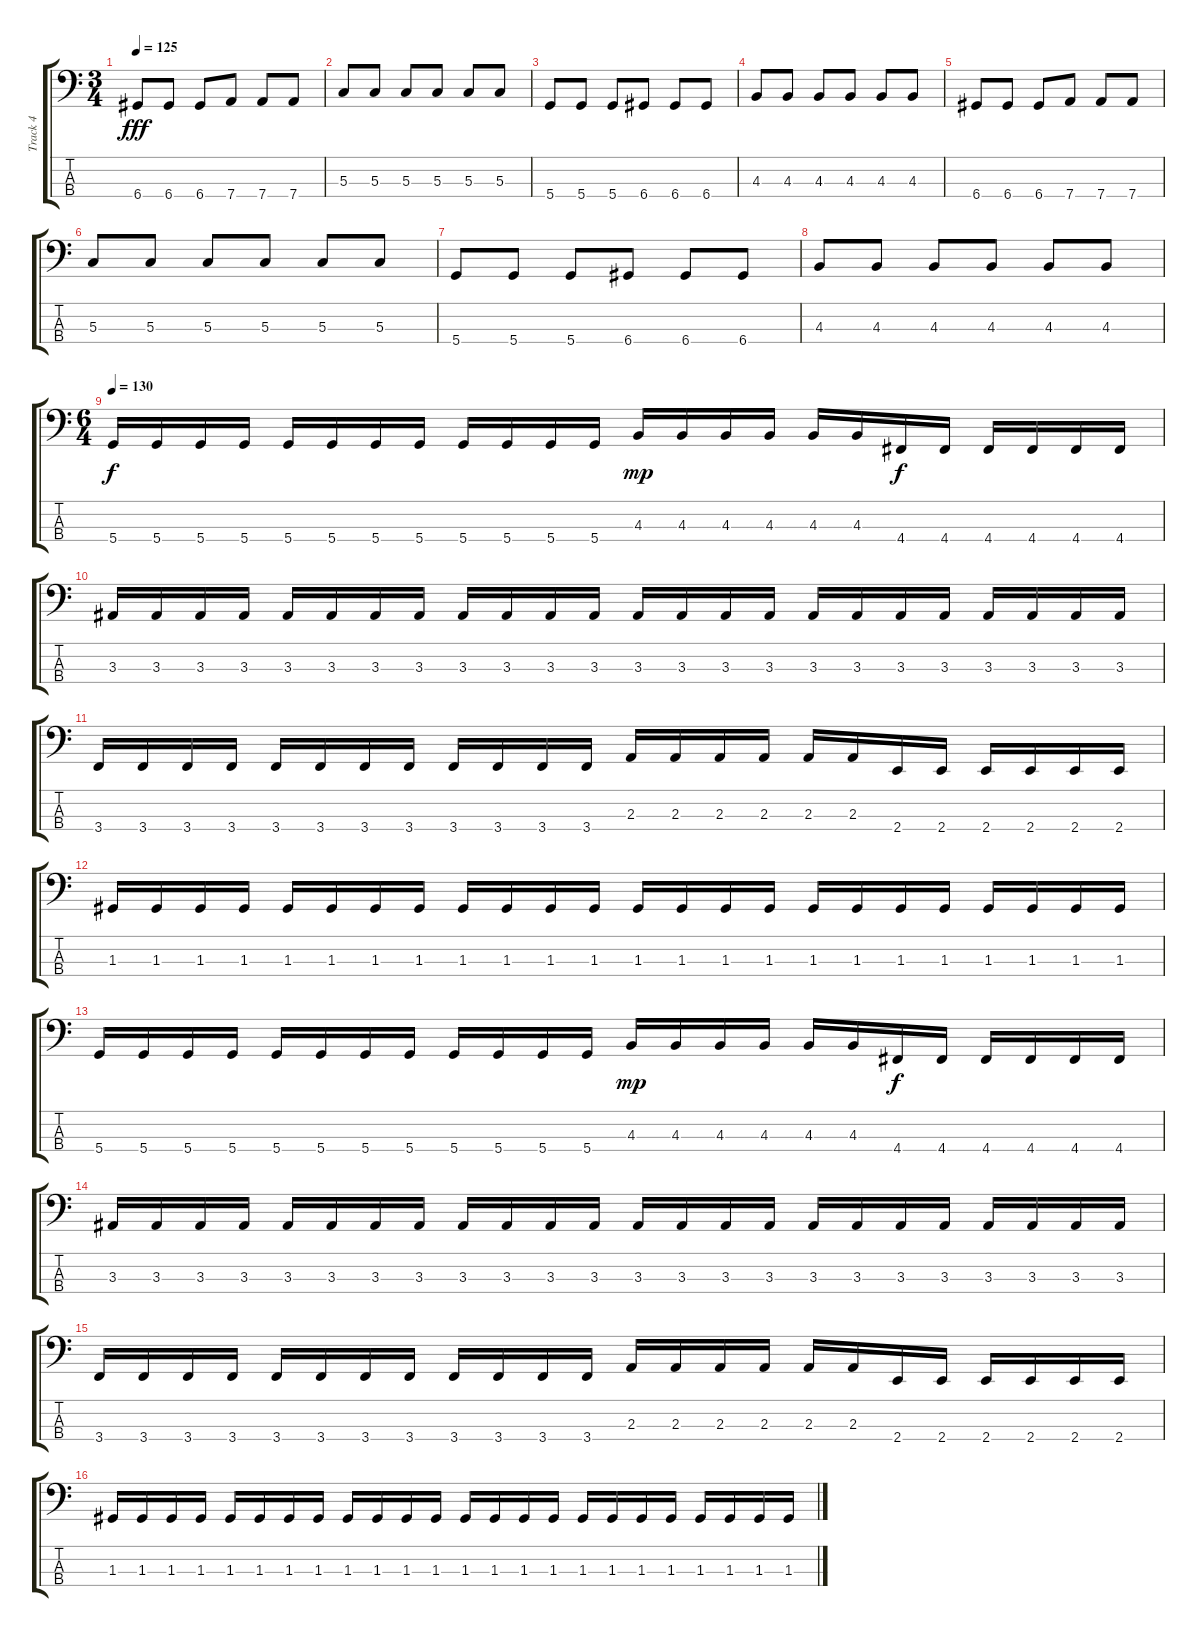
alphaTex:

\track ("Track 4" "Track 4") {instrument electricbassfinger}
\staff {score tabs}
\tuning (F2 C2 G1 D1) {hide}
\ts (3 4)
\tempo 125
\clef f4
\ks c
6.4.8{dy fff} 6.4.8 6.4.8 7.4.8 7.4.8 7.4.8 |
5.3.8 5.3.8 5.3.8 5.3.8 5.3.8 5.3.8 |
5.4.8 5.4.8 5.4.8 6.4.8 6.4.8 6.4.8 |
4.3.8 4.3.8 4.3.8 4.3.8 4.3.8 4.3.8 |
6.4.8 6.4.8 6.4.8 7.4.8 7.4.8 7.4.8 |
5.3.8 5.3.8 5.3.8 5.3.8 5.3.8 5.3.8 |
5.4.8 5.4.8 5.4.8 6.4.8 6.4.8 6.4.8 |
4.3.8 4.3.8 4.3.8 4.3.8 4.3.8 4.3.8 |
\ts (6 4)
\tempo 130
5.4.16{dy f} 5.4.16 5.4.16 5.4.16 5.4.16 5.4.16 5.4.16 5.4.16 5.4.16 5.4.16 5.4.16 5.4.16 4.3.16{dy mp} 4.3.16 4.3.16 4.3.16 4.3.16 4.3.16 4.4.16{dy f} 4.4.16 4.4.16 4.4.16 4.4.16 4.4.16 |
3.3.16 3.3.16 3.3.16 3.3.16 3.3.16 3.3.16 3.3.16 3.3.16 3.3.16 3.3.16 3.3.16 3.3.16 3.3.16 3.3.16 3.3.16 3.3.16 3.3.16 3.3.16 3.3.16 3.3.16 3.3.16 3.3.16 3.3.16 3.3.16 |
3.4.16 3.4.16 3.4.16 3.4.16 3.4.16 3.4.16 3.4.16 3.4.16 3.4.16 3.4.16 3.4.16 3.4.16 2.3.16 2.3.16 2.3.16 2.3.16 2.3.16 2.3.16 2.4.16 2.4.16 2.4.16 2.4.16 2.4.16 2.4.16 |
1.3.16 1.3.16 1.3.16 1.3.16 1.3.16 1.3.16 1.3.16 1.3.16 1.3.16 1.3.16 1.3.16 1.3.16 1.3.16 1.3.16 1.3.16 1.3.16 1.3.16 1.3.16 1.3.16 1.3.16 1.3.16 1.3.16 1.3.16 1.3.16 |
5.4.16 5.4.16 5.4.16 5.4.16 5.4.16 5.4.16 5.4.16 5.4.16 5.4.16 5.4.16 5.4.16 5.4.16 4.3.16{dy mp} 4.3.16 4.3.16 4.3.16 4.3.16 4.3.16 4.4.16{dy f} 4.4.16 4.4.16 4.4.16 4.4.16 4.4.16 |
3.3.16 3.3.16 3.3.16 3.3.16 3.3.16 3.3.16 3.3.16 3.3.16 3.3.16 3.3.16 3.3.16 3.3.16 3.3.16 3.3.16 3.3.16 3.3.16 3.3.16 3.3.16 3.3.16 3.3.16 3.3.16 3.3.16 3.3.16 3.3.16 |
3.4.16 3.4.16 3.4.16 3.4.16 3.4.16 3.4.16 3.4.16 3.4.16 3.4.16 3.4.16 3.4.16 3.4.16 2.3.16 2.3.16 2.3.16 2.3.16 2.3.16 2.3.16 2.4.16 2.4.16 2.4.16 2.4.16 2.4.16 2.4.16 |
1.3.16 1.3.16 1.3.16 1.3.16 1.3.16 1.3.16 1.3.16 1.3.16 1.3.16 1.3.16 1.3.16 1.3.16 1.3.16 1.3.16 1.3.16 1.3.16 1.3.16 1.3.16 1.3.16 1.3.16 1.3.16 1.3.16 1.3.16 1.3.16
